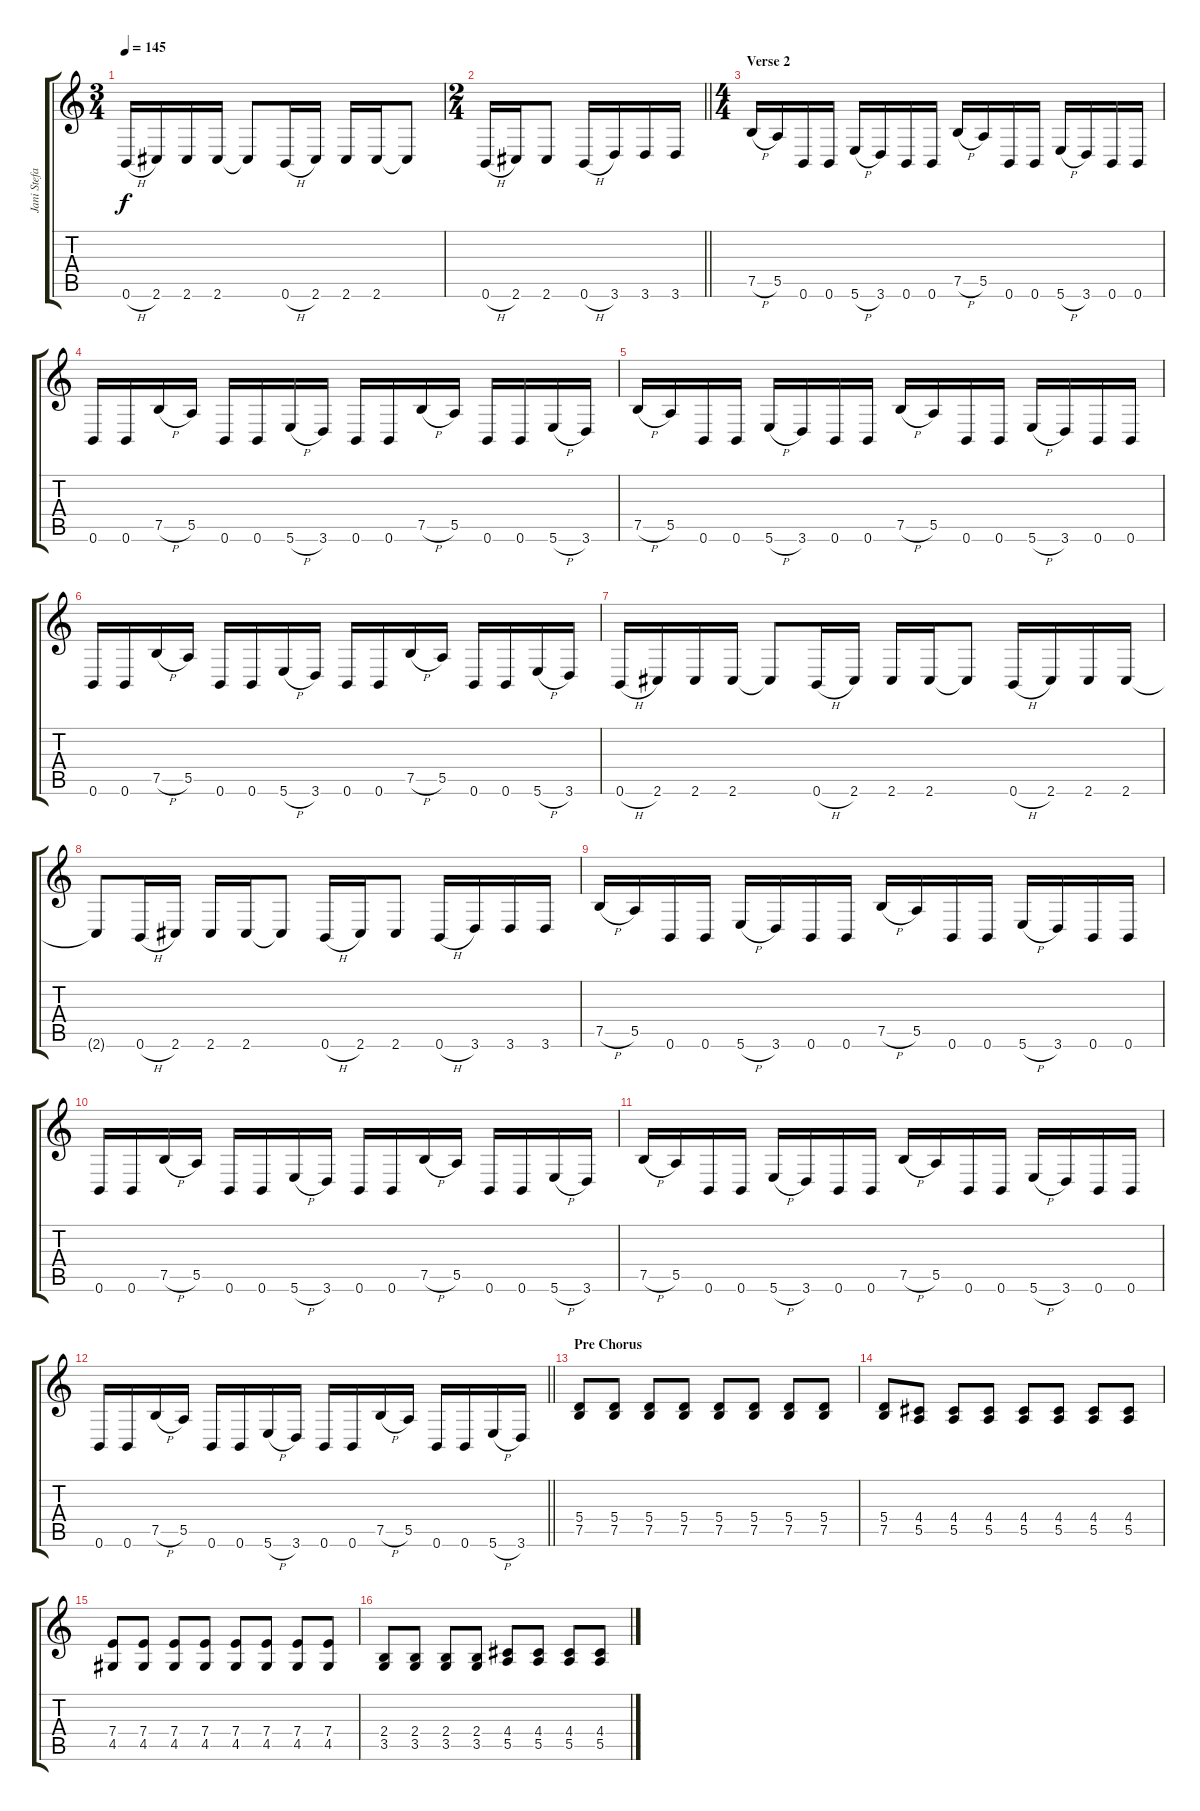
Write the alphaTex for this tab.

\track ("Jani Stefanovic - rhythm guitar" "Jani Stefa") {instrument distortionguitar}
\staff {score tabs}
\tuning (B3 Gb3 D3 A2 E2 B1) {hide}
\ts (3 4)
\tempo 145
\clef g2
\ks aminor
0.6{h}.16{dy f} 2.6.16 2.6.16 2.6.16 2.6{t}.8 0.6{h}.16 2.6.16 2.6.16 2.6.16 2.6{t}.8 |
\ts (2 4)
\barLineRight lightlight
0.6{h}.16 2.6.16 2.6.8 0.6{h}.16 3.6.16 3.6.16 3.6.16 |
\ts (4 4)
\section ("" "Verse 2")
7.5{h}.16 5.5.16 0.6.16 0.6.16 5.6{h}.16 3.6.16 0.6.16 0.6.16 7.5{h}.16 5.5.16 0.6.16 0.6.16 5.6{h}.16 3.6.16 0.6.16 0.6.16 |
0.6.16 0.6.16 7.5{h}.16 5.5.16 0.6.16 0.6.16 5.6{h}.16 3.6.16 0.6.16 0.6.16 7.5{h}.16 5.5.16 0.6.16 0.6.16 5.6{h}.16 3.6.16 |
7.5{h}.16 5.5.16 0.6.16 0.6.16 5.6{h}.16 3.6.16 0.6.16 0.6.16 7.5{h}.16 5.5.16 0.6.16 0.6.16 5.6{h}.16 3.6.16 0.6.16 0.6.16 |
0.6.16 0.6.16 7.5{h}.16 5.5.16 0.6.16 0.6.16 5.6{h}.16 3.6.16 0.6.16 0.6.16 7.5{h}.16 5.5.16 0.6.16 0.6.16 5.6{h}.16 3.6.16 |
0.6{h}.16 2.6.16 2.6.16 2.6.16 2.6{t}.8 0.6{h}.16 2.6.16 2.6.16 2.6.16 2.6{t}.8 0.6{h}.16 2.6.16 2.6.16 2.6.16 |
2.6{t}.8 0.6{h}.16 2.6.16 2.6.16 2.6.16 2.6{t}.8 0.6{h}.16 2.6.16 2.6.8 0.6{h}.16 3.6.16 3.6.16 3.6.16 |
7.5{h}.16 5.5.16 0.6.16 0.6.16 5.6{h}.16 3.6.16 0.6.16 0.6.16 7.5{h}.16 5.5.16 0.6.16 0.6.16 5.6{h}.16 3.6.16 0.6.16 0.6.16 |
0.6.16 0.6.16 7.5{h}.16 5.5.16 0.6.16 0.6.16 5.6{h}.16 3.6.16 0.6.16 0.6.16 7.5{h}.16 5.5.16 0.6.16 0.6.16 5.6{h}.16 3.6.16 |
7.5{h}.16 5.5.16 0.6.16 0.6.16 5.6{h}.16 3.6.16 0.6.16 0.6.16 7.5{h}.16 5.5.16 0.6.16 0.6.16 5.6{h}.16 3.6.16 0.6.16 0.6.16 |
\barLineRight lightlight
0.6.16 0.6.16 7.5{h}.16 5.5.16 0.6.16 0.6.16 5.6{h}.16 3.6.16 0.6.16 0.6.16 7.5{h}.16 5.5.16 0.6.16 0.6.16 5.6{h}.16 3.6.16 |
\section ("" "Pre Chorus")
(5.4 7.5).8 (5.4 7.5).8 (5.4 7.5).8 (5.4 7.5).8 (5.4 7.5).8 (5.4 7.5).8 (5.4 7.5).8 (5.4 7.5).8 |
(5.4 7.5).8 (4.4 5.5).8 (4.4 5.5).8 (4.4 5.5).8 (4.4 5.5).8 (4.4 5.5).8 (4.4 5.5).8 (4.4 5.5).8 |
(7.4 4.5).8 (7.4 4.5).8 (7.4 4.5).8 (7.4 4.5).8 (7.4 4.5).8 (7.4 4.5).8 (7.4 4.5).8 (7.4 4.5).8 |
(2.4 3.5).8 (2.4 3.5).8 (2.4 3.5).8 (2.4 3.5).8 (4.4 5.5).8 (4.4 5.5).8 (4.4 5.5).8 (4.4 5.5).8
